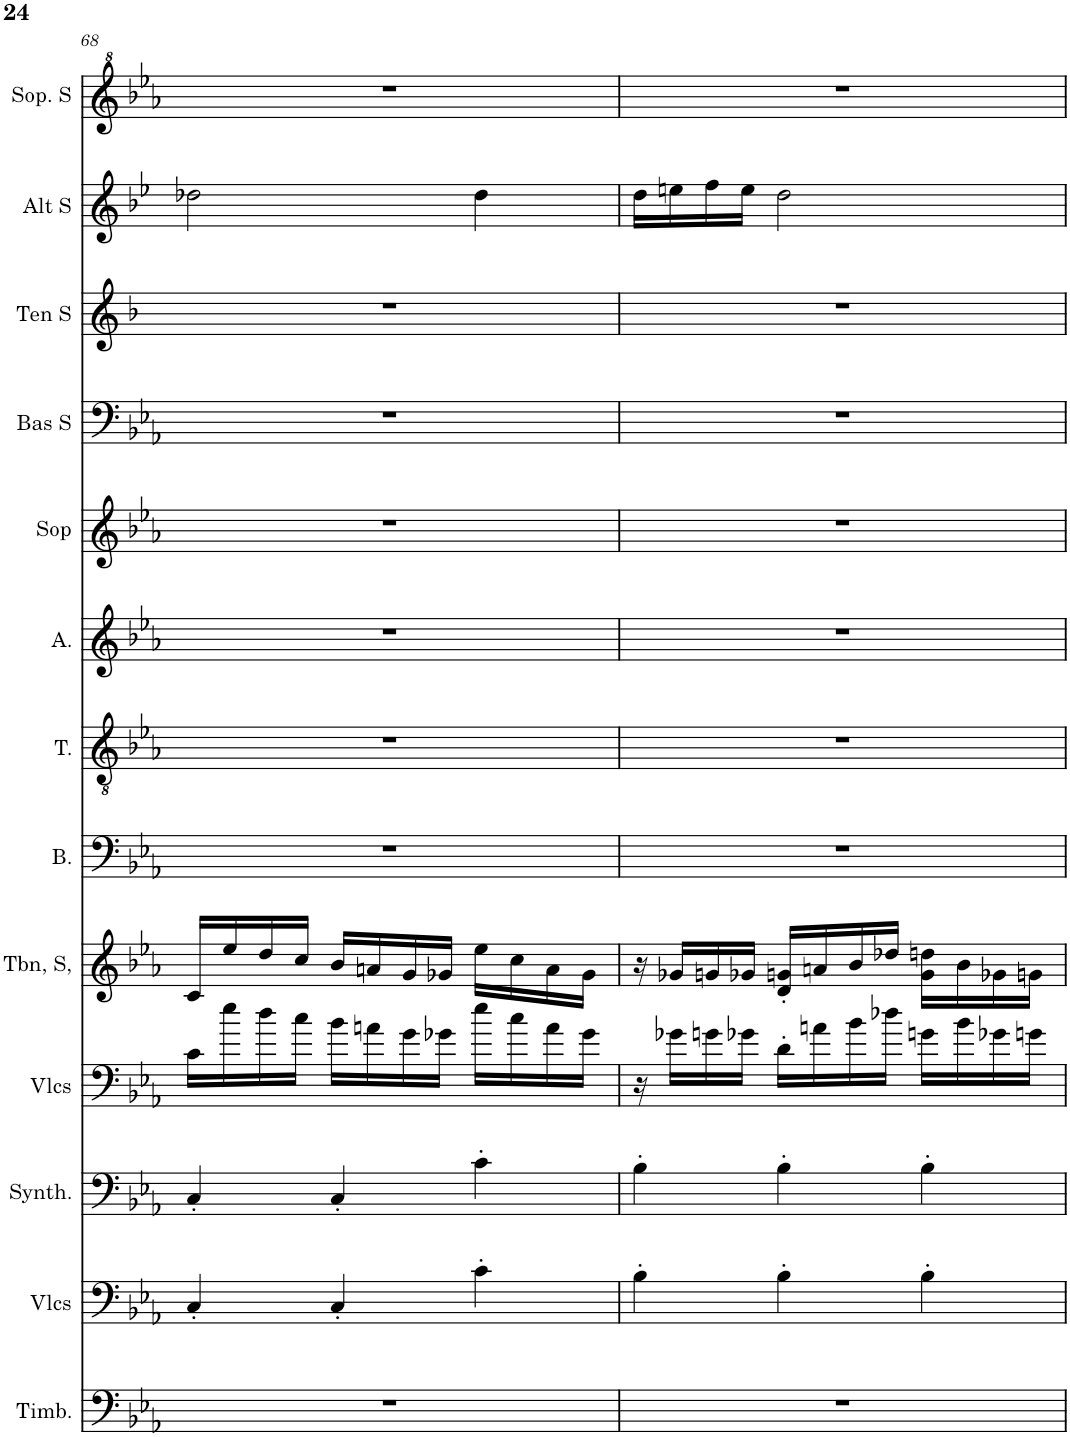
**kern	**kern	**kern	**kern	**kern	**kern	**kern	**kern	**kern	**kern	**kern	**kern	**kern
*part13	*part12	*part11	*part10	*part9	*part8	*part7	*part6	*part5	*part4	*part3	*part2	*part1
*staff13	*staff12	*staff11	*staff10	*staff9	*staff8	*staff7	*staff6	*staff5	*staff4	*staff3	*staff2	*staff1
*I"Timbales, Staff-1	*I"Violoncelles, D'Bass/Strings, etc	*I"Synthétiseur d'instruments à cordes, Synth strings, etc	*I"Violoncelles, Synth strings 2	*I"Trombone Soprano, 1st violins	*I"Basse	*I"Ténor	*I"Alto	*I"Soprano	*I"Basse Solo	*I"Tenor Solo	*I"Alto Solo	*I"Soprano Solo
*I'Timb.	*I'Vlcs	*I'Synth.	*I'Vlcs	*I'Tbn, S,	*I'B.	*I'T.	*I'A.	*I'Sop	*I'Bas S	*I'Ten S	*I'Alt S	*I'Sop. S
!!LO:PB:g=z
*clefF4	*clefF4	*clefF4	*clefF4	*clefG2	*clefF4	*clefGv2	*clefG2	*clefG2	*clefF4	*clefG2	*clefG2	*clefG^2
*	*	*	*	*	*	*	*	*	*	*Trd8c14	*Trd4c7	*
*k[b-e-a-]	*k[b-e-a-]	*k[b-e-a-]	*k[b-e-a-]	*k[b-e-a-]	*k[b-e-a-]	*k[b-e-a-]	*k[b-e-a-]	*k[b-e-a-]	*k[b-e-a-]	*k[b-]	*k[b-e-]	*k[b-e-a-]
*M3/4	*M3/4	*M3/4	*M3/4	*M3/4	*M3/4	*M3/4	*M3/4	*M3/4	*M3/4	*M3/4	*M3/4	*M3/4
=68	=68	=68	=68	=68	=68	=68	=68	=68	=68	=68	=68	=68
2.r	4C'/	4C'/	16c\LL	16c/LL	2.r	2.r	2.r	2.r	2.r	2.r	2dd-X\	2.r
.	.	.	16ee-\	16ee-/	.	.	.	.	.	.	.	.
.	.	.	16dd\	16dd/	.	.	.	.	.	.	.	.
.	.	.	16cc\JJ	16cc/JJ	.	.	.	.	.	.	.	.
.	4C'/	4C'/	16b-\LL	16b-/LL	.	.	.	.	.	.	.	.
.	.	.	16an\	16an/	.	.	.	.	.	.	.	.
.	.	.	16g\	16g/	.	.	.	.	.	.	.	.
.	.	.	16g-X\JJ	16g-X/JJ	.	.	.	.	.	.	.	.
.	4c'\	4c'\	16ee-\LL	16ee-\LL	.	.	.	.	.	.	4dd-\	.
.	.	.	16cc\	16cc\	.	.	.	.	.	.	.	.
.	.	.	16a\	16a\	.	.	.	.	.	.	.	.
.	.	.	16g-\JJ	16g-\JJ	.	.	.	.	.	.	.	.
=69	=69	=69	=69	=69	=69	=69	=69	=69	=69	=69	=69	=69
2.r	4B-'\	4B-'\	16r	16r	2.r	2.r	2.r	2.r	2.r	2.r	16dd\LL	2.r
.	.	.	16g-X\LL	16g-X/LL	.	.	.	.	.	.	16een\	.
.	.	.	16gn\	16gn/	.	.	.	.	.	.	16ff\	.
.	.	.	16g-X\JJ	16g-X/JJ	.	.	.	.	.	.	16ee\JJ	.
.	4B-'\	4B-'\	16d'\LL	16d/' 16gn/'LL	.	.	.	.	.	.	2dd\	.
.	.	.	16an\	16an/	.	.	.	.	.	.	.	.
.	.	.	16b-\	16b-/	.	.	.	.	.	.	.	.
.	.	.	16dd-X\JJ	16dd-X/JJ	.	.	.	.	.	.	.	.
.	4B-'\	4B-'\	16gn\LL	16g\ 16ddn\LL	.	.	.	.	.	.	.	.
.	.	.	16b-\	16b-\	.	.	.	.	.	.	.	.
.	.	.	16g-X\	16g-X\	.	.	.	.	.	.	.	.
.	.	.	16gn\JJ	16gn\JJ	.	.	.	.	.	.	.	.
=	=	=	=	=	=	=	=	=	=	=	=	=
*-	*-	*-	*-	*-	*-	*-	*-	*-	*-	*-	*-	*-
